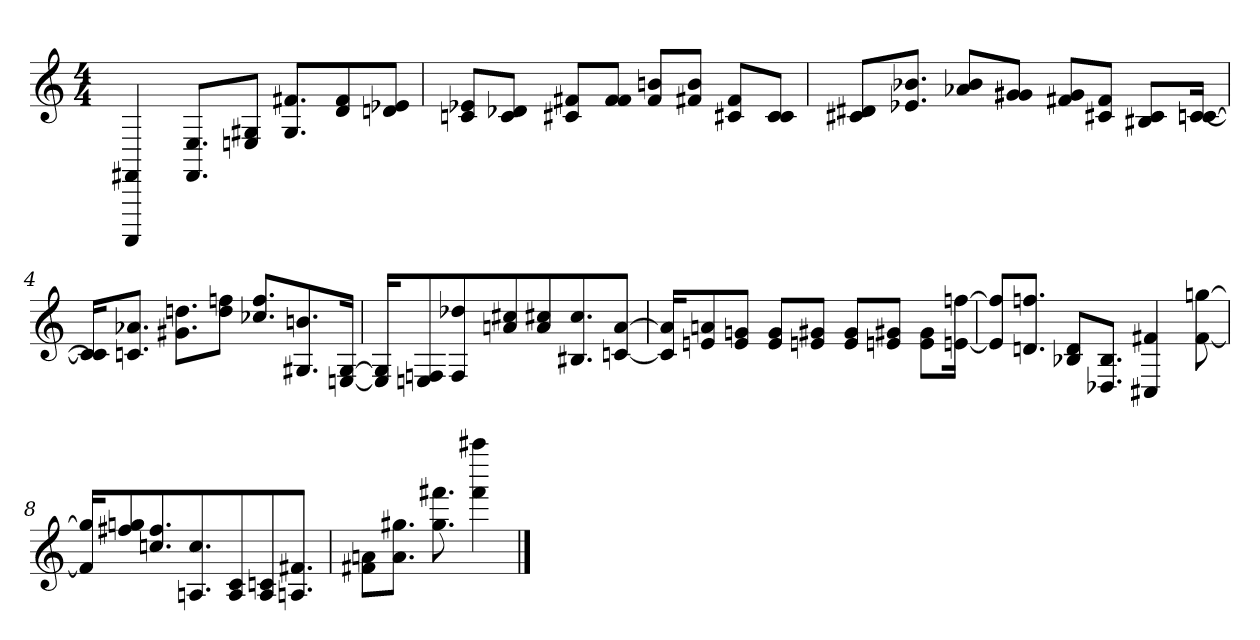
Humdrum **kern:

**kern
*part1
*staff1
*clefG2
*M4/4
=1
4AAAA 4FF#X
8.FF#/ 8.EL
8En/ 8G#XJ
8.G#/ 8.f#XL
8f#/ 8d
8dn/ 8e-XJ
=2
8e-X/ 8cnL
8c/ 8d-XJ
8c#X/ 8f#XL
8f#/ 8f#J
8f#/ 8bnL
8b/ 8f#XJ
8f#/ 8c#XL
8c#/ 8c#J
=3
8c#X/ 8d#XL
8.e-X/ 8.b-XJ
8b-/ 8a-XL
8g#X/ 8g#XJ
8g#/ 8f#XL
8f#/ 8c#XJ
8c#/ 8B#XL
[16cn/ [16cnJk
=4
16c/] 16c]KL
8.cn/ 8.a-XJ
8.g#X\ 8.ddnL
8dd\ 8ffnJ
8.ff/ 8.cc-XL
8.bn/ 8.G#X
[16G#/ [16EnJk
=5
16G#/] 16E]KL
8En/ 8FnJ
4F 4dd-X
8cc#X 8an
8a/ 8cc#XL
8.cc#/ 8.B#XJ
[8cn [8aJ
=6
16c/] 16a]KL
8an/ 8en
8e/ 8gnJ
8g/ 8eL
8en/ 8g#XJ
8g#/ 8eL
8en/ 8g#XJ
8g#\ 8eL
[16en\ [16ffnJk
=7
8e/] 8ff]L
8.ffn/ 8.dnJ
8d/ 8B-XL
8.B-/ 8.D-XJ
4C#X 4f#X
[8f# [8ggn
=8
16f#/] 16gg]KL
8ggn/ 8ff#X
8.ff#/ 8.ccnJ
8.cc/ 8.AnL
8A/ 8c
8cn/ 8AJ
8.An 8.f#XJ
=9
8f#X\ 8anL
8.a\ 8.gg#XJ
8.gg# 8.fff#X
4fff# 4aaaa#X
==
*-
